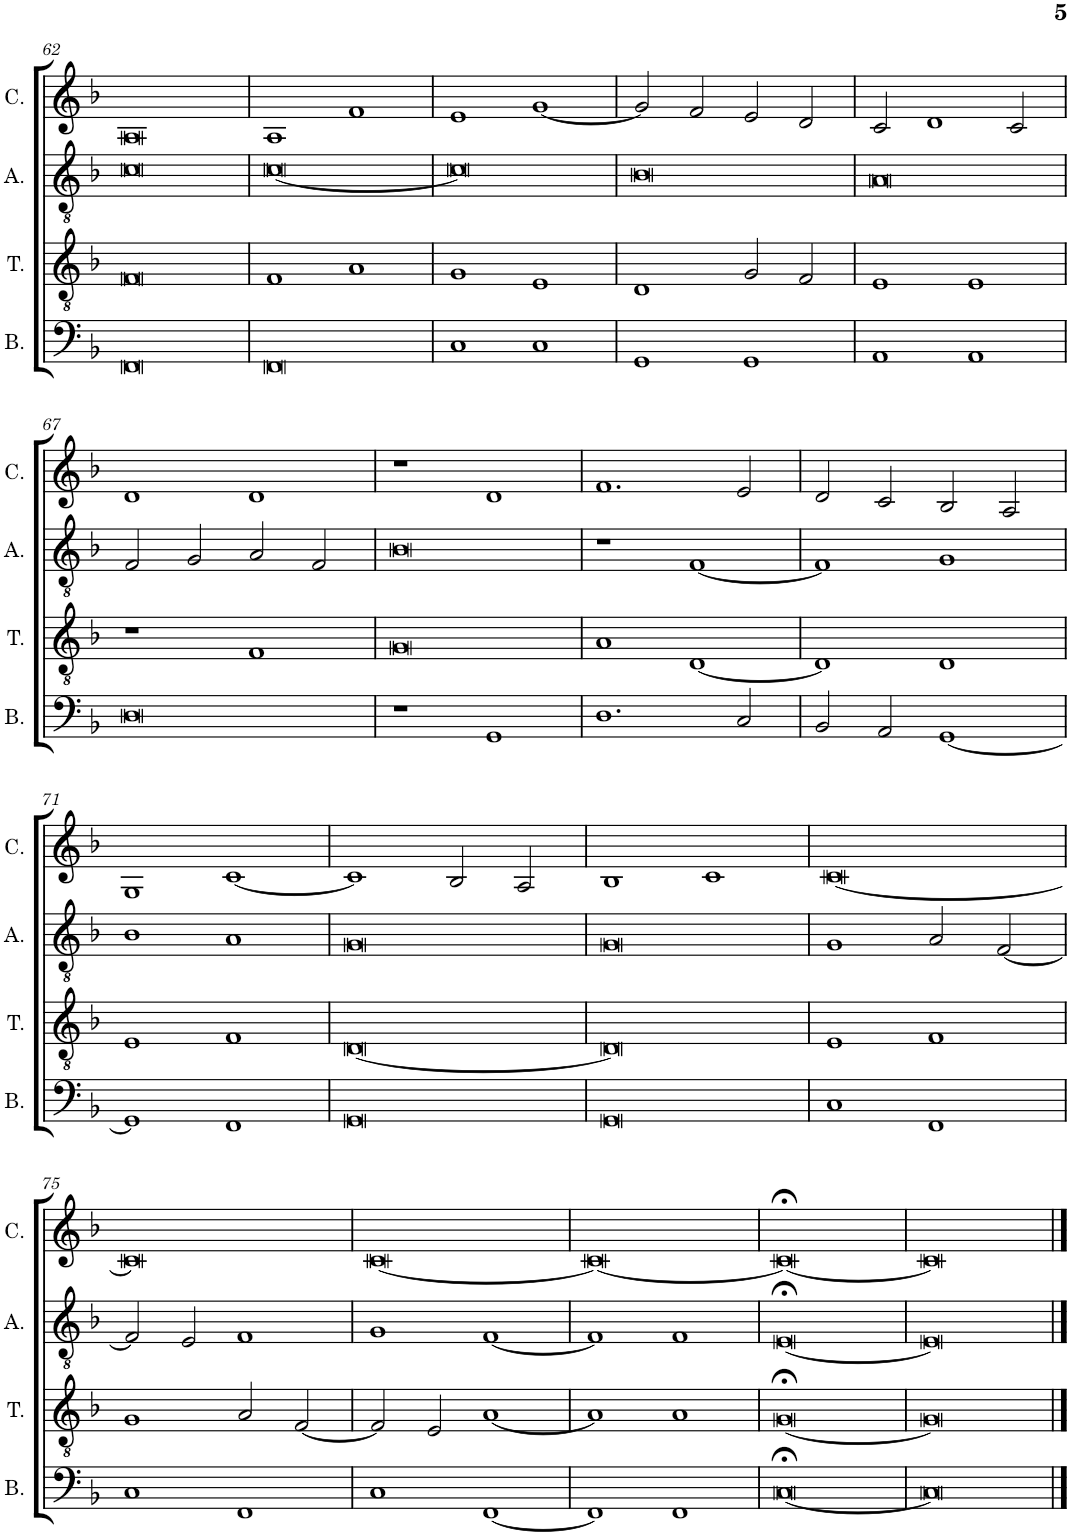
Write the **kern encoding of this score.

**kern	**kern	**kern	**kern
*part4	*part3	*part2	*part1
*staff4	*staff3	*staff2	*staff1
*I"Bassus	*I"Tenor	*I"Altus	*I"Cantus
*I'B.	*I'T.	*I'A.	*I'C.
!!LO:PB:g=z
*clefF4	*clefGv2	*clefGv2	*clefG2
*k[b-]	*k[b-]	*k[b-]	*k[b-]
*M2/1	*M2/1	*M2/1	*M2/1
=62	=62	=62	=62
0FF	0F	0c	0A
=63	=63	=63	=63
0FF	1F	[0c	1A
.	1A	.	1f
=64	=64	=64	=64
1C	1G	0c]	1e
1C	1E	.	[1g
=65	=65	=65	=65
1GG	1D	0B-	2g/]
.	.	.	2f/
1GG	2G/	.	2e/
.	2F/	.	2d/
=66	=66	=66	=66
1AA	1E	0A	2c/
.	.	.	1d
1AA	1E	.	.
.	.	.	2c/
!!LO:LB:g=z
=67	=67	=67	=67
0D	1r	2F/	1d
.	.	2G/	.
.	1F	2A/	1d
.	.	2F/	.
=68	=68	=68	=68
1r	0G	0B-	1r
1GG	.	.	1d
=69	=69	=69	=69
1.D	1A	1r	1.f
.	[1D	[1F	.
2C/	.	.	2e/
=70	=70	=70	=70
2BB-/	1D]	1F]	2d/
2AA/	.	.	2c/
[1GG	1D	1G	2B-/
.	.	.	2A/
!!LO:LB:g=z
=71	=71	=71	=71
1GG]	1E	1B-	1G
1FF	1F	1A	[1c
=72	=72	=72	=72
0GG	[0D	0G	1c]
.	.	.	2B-/
.	.	.	2A/
=73	=73	=73	=73
0GG	0D]	0G	1B-
.	.	.	1c
=74	=74	=74	=74
1C	1E	1G	[0c
1FF	1F	2A/	.
.	.	[2F/	.
!!LO:LB:g=z
=75	=75	=75	=75
1C	1G	2F/]	0c]
.	.	2E/	.
1FF	2A/	1F	.
.	[2F/	.	.
=76	=76	=76	=76
1C	2F/]	1G	[0c
.	2E/	.	.
[1FF	[1A	[1F	.
=77	=77	=77	=77
1FF]	1A]	1F]	0c_
1FF	1A	1F	.
=78	=78	=78	=78
[0C;<	[0G;<	[0E;<	0c;<_
=79	=79	=79	=79
0C]	0G]	0E]	0c]
==	==	==	==
*-	*-	*-	*-
